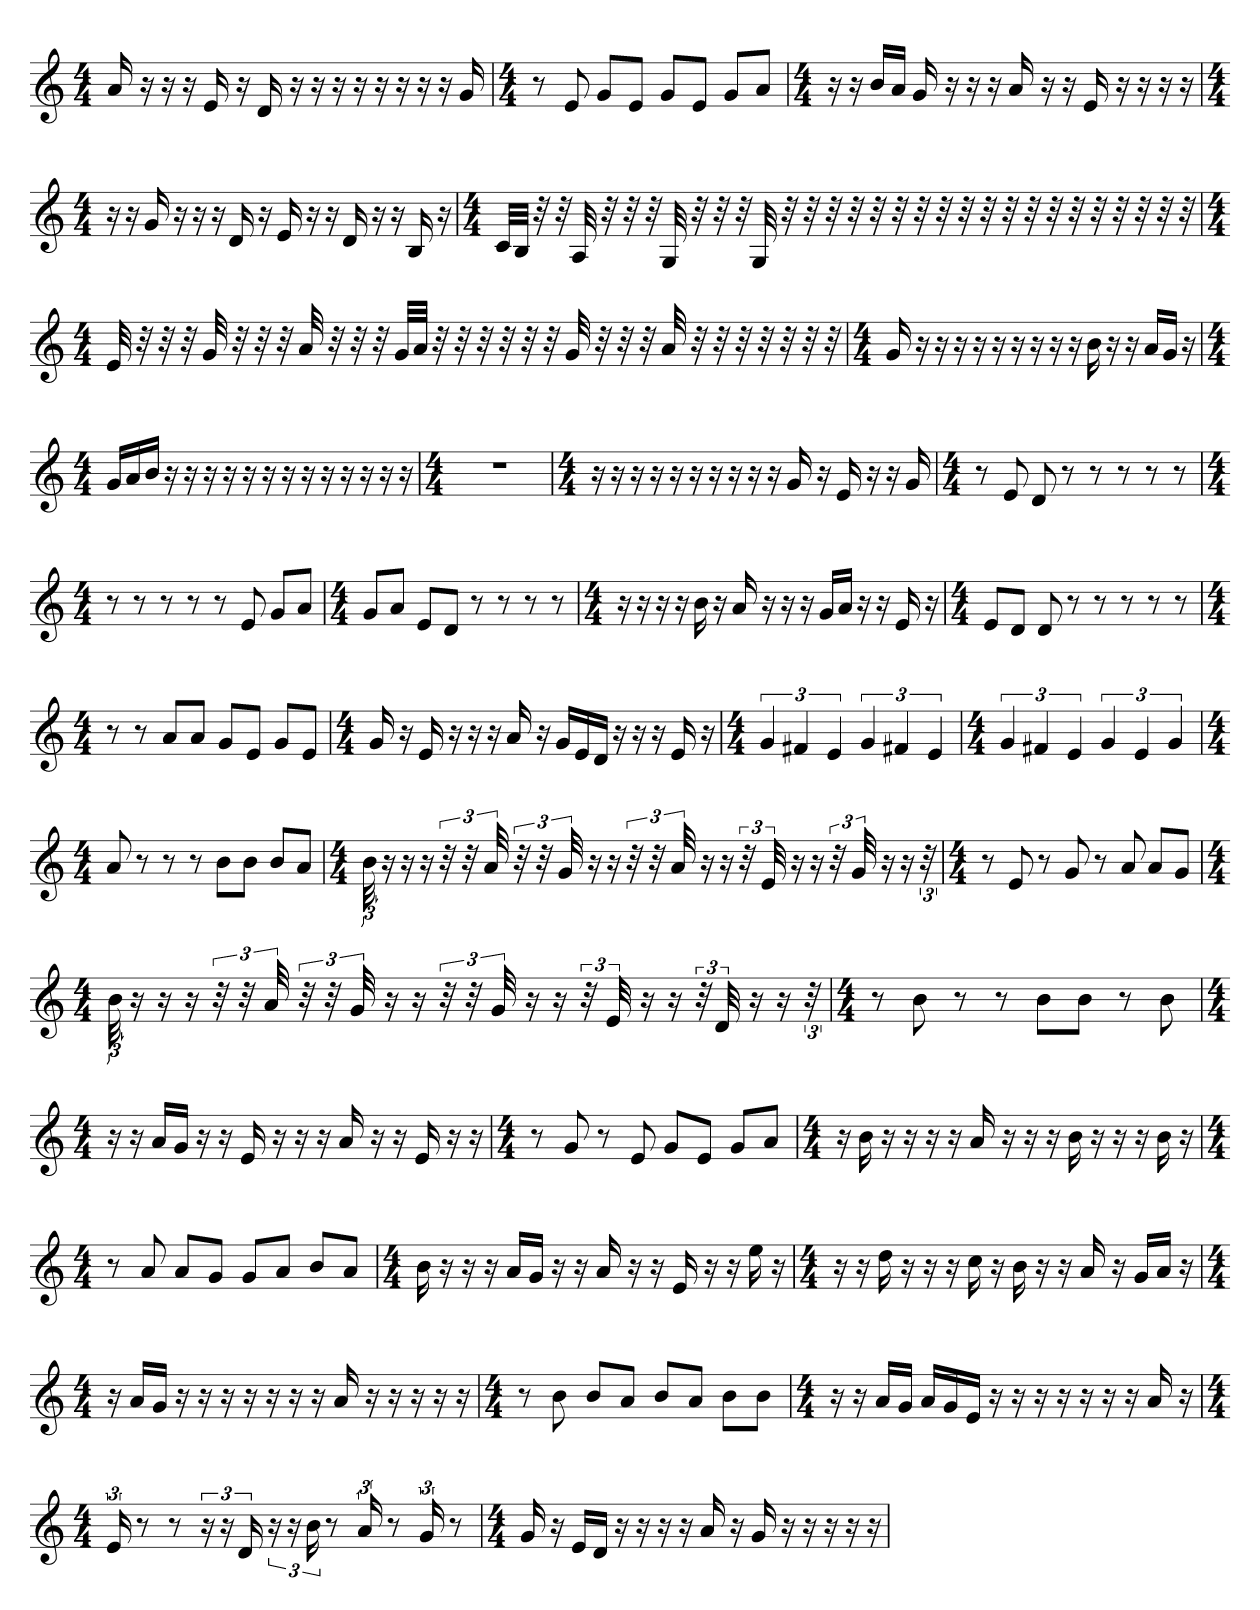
**kern
*part1
*staff1
*M4/4
=
16a
16r
16r
16r
16e
16r
16d
16r
16r
16r
16r
16r
16r
16r
16r
16g
=
*M4/4
8r
8e
8gL
8eJ
8gL
8eJ
8gL
8aJ
=
*M4/4
16r
16r
16bLL
16aJJ
16g
16r
16r
16r
16a
16r
16r
16e
16r
16r
16r
16r
=
*M4/4
16r
16r
16g
16r
16r
16r
16d
16r
16e
16r
16r
16d
16r
16r
16B
16r
=
*M4/4
32cLLL
32BJJJ
32r
32r
32A
32r
32r
32r
32G
32r
32r
32r
32G
32r
32r
32r
32r
32r
32r
32r
32r
32r
32r
32r
32r
32r
32r
32r
32r
32r
32r
32r
=
*M4/4
32e
32r
32r
32r
32g
32r
32r
32r
32a
32r
32r
32r
32gLLL
32aJJJ
32r
32r
32r
32r
32r
32r
32g
32r
32r
32r
32a
32r
32r
32r
32r
32r
32r
32r
=
*M4/4
16g
16r
16r
16r
16r
16r
16r
16r
16r
16r
16b
16r
16r
16aLL
16gJJ
16r
=
*M4/4
16gLL
16a
16bJJ
16r
16r
16r
16r
16r
16r
16r
16r
16r
16r
16r
16r
16r
=
*M4/4
1r
=
*M4/4
16r
16r
16r
16r
16r
16r
16r
16r
16r
16r
16g
16r
16e
16r
16r
16g
=
*M4/4
8r
8e
8d
8r
8r
8r
8r
8r
=
*M4/4
8r
8r
8r
8r
8r
8e
8gL
8aJ
=
*M4/4
8gL
8aJ
8eL
8dJ
8r
8r
8r
8r
=
*M4/4
16r
16r
16r
16r
16b
16r
16a
16r
16r
16r
16gLL
16aJJ
16r
16r
16e
16r
=
*M4/4
8eL
8dJ
8d
8r
8r
8r
8r
8r
=
*M4/4
8r
8r
8aL
8aJ
8gL
8eJ
8gL
8eJ
=
*M4/4
16g
16r
16e
16r
16r
16r
16a
16r
16gLL
16e
16dJJ
16r
16r
16r
16e
16r
=
*M4/4
6g
6f#X
6e
6g
6f#X
6e
=
*M4/4
6g
6f#X
6e
6g
6e
6g
=
*M4/4
8a
8r
8r
8r
8bL
8bJ
8bL
8aJ
=
*M4/4
48b
16r
16r
16r
48r
48r
48a
48r
48r
48g
16r
16r
48r
48r
48a
16r
16r
48r
48e
16r
16r
48r
48g
16r
16r
48r
=
*M4/4
8r
8e
8r
8g
8r
8a
8aL
8gJ
=
*M4/4
48b
16r
16r
16r
48r
48r
48a
48r
48r
48g
16r
16r
48r
48r
48g
16r
16r
48r
48e
16r
16r
48r
48d
16r
16r
48r
=
*M4/4
8r
8b
8r
8r
8bL
8bJ
8r
8b
=
*M4/4
16r
16r
16aLL
16gJJ
16r
16r
16e
16r
16r
16r
16a
16r
16r
16e
16r
16r
=
*M4/4
8r
8g
8r
8e
8gL
8eJ
8gL
8aJ
=
*M4/4
16r
16b
16r
16r
16r
16r
16a
16r
16r
16r
16b
16r
16r
16r
16b
16r
=
*M4/4
8r
8a
8aL
8gJ
8gL
8aJ
8bL
8aJ
=
*M4/4
16b
16r
16r
16r
16aLL
16gJJ
16r
16r
16a
16r
16r
16e
16r
16r
16ee
16r
=
*M4/4
16r
16r
16dd
16r
16r
16r
16cc
16r
16b
16r
16r
16a
16r
16gLL
16aJJ
16r
=
*M4/4
16r
16aLL
16gJJ
16r
16r
16r
16r
16r
16r
16r
16a
16r
16r
16r
16r
16r
=
*M4/4
8r
8b
8bL
8aJ
8bL
8aJ
8bL
8bJ
=
*M4/4
16r
16r
16aLL
16gJJ
16aLL
16g
16eJJ
16r
16r
16r
16r
16r
16r
16r
16a
16r
=
*M4/4
24e
8r
8r
24r
24r
24d
24r
24r
24b
8r
24a
8r
24g
8r
=
*M4/4
16g
16r
16eLL
16dJJ
16r
16r
16r
16r
16a
16r
16g
16r
16r
16r
16r
16r
=
*-
